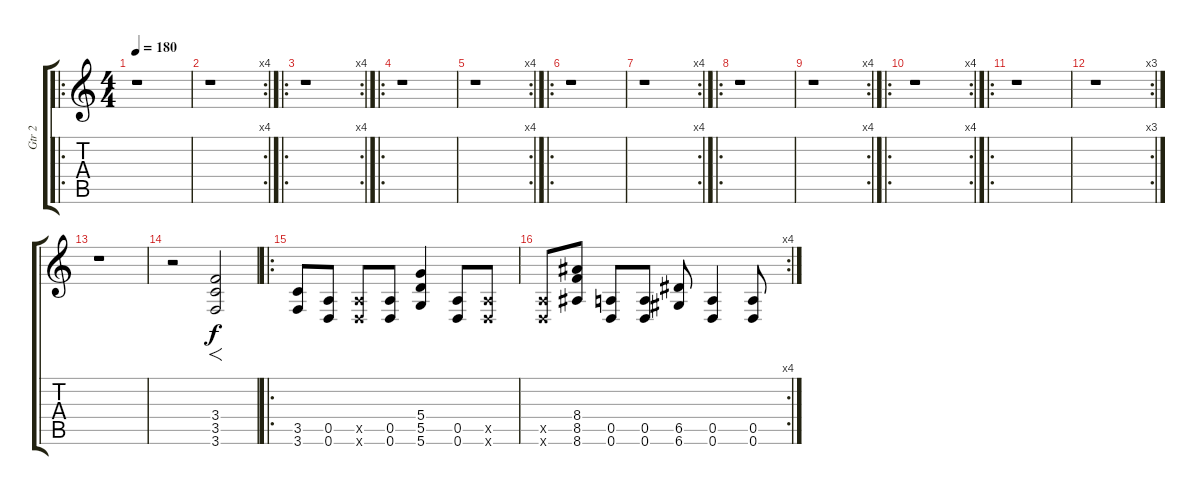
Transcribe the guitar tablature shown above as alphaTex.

\track ("Gtr 2" "Gtr 2") {instrument distortionguitar}
\staff {score tabs}
\tuning (E4 B3 G3 D3 A2 D2) {hide}
\ro
\ts (4 4)
\tempo 180
\clef g2
\ks c
r.1{dy f instrument distortionguitar} |
\rc 4
r.1 |
\ro
\rc 4
r.1 |
\ro
r.1 |
\rc 4
r.1 |
\ro
r.1 |
\rc 4
r.1 |
\ro
r.1 |
\rc 4
r.1 |
\ro
\rc 4
r.1 |
\ro
r.1 |
\rc 3
r.1 |
r.1 |
r.2{balance 16} (3.4 3.5 3.6).2{f balance 8} |
\ro
(3.5 3.6).8 (0.5 0.6).8 (0.5{x} 0.6{x}).8 (0.5 0.6).8 (5.4 5.5 5.6).4 (0.5 0.6).8 (0.5{x} 0.6{x}).8 |
\rc 4
(0.5{x} 0.6{x}).8 (8.4 8.5 8.6).8 (0.5 0.6).8 (0.5 0.6).8 (6.5 6.6).8 (0.5 0.6).4 (0.5 0.6).8
